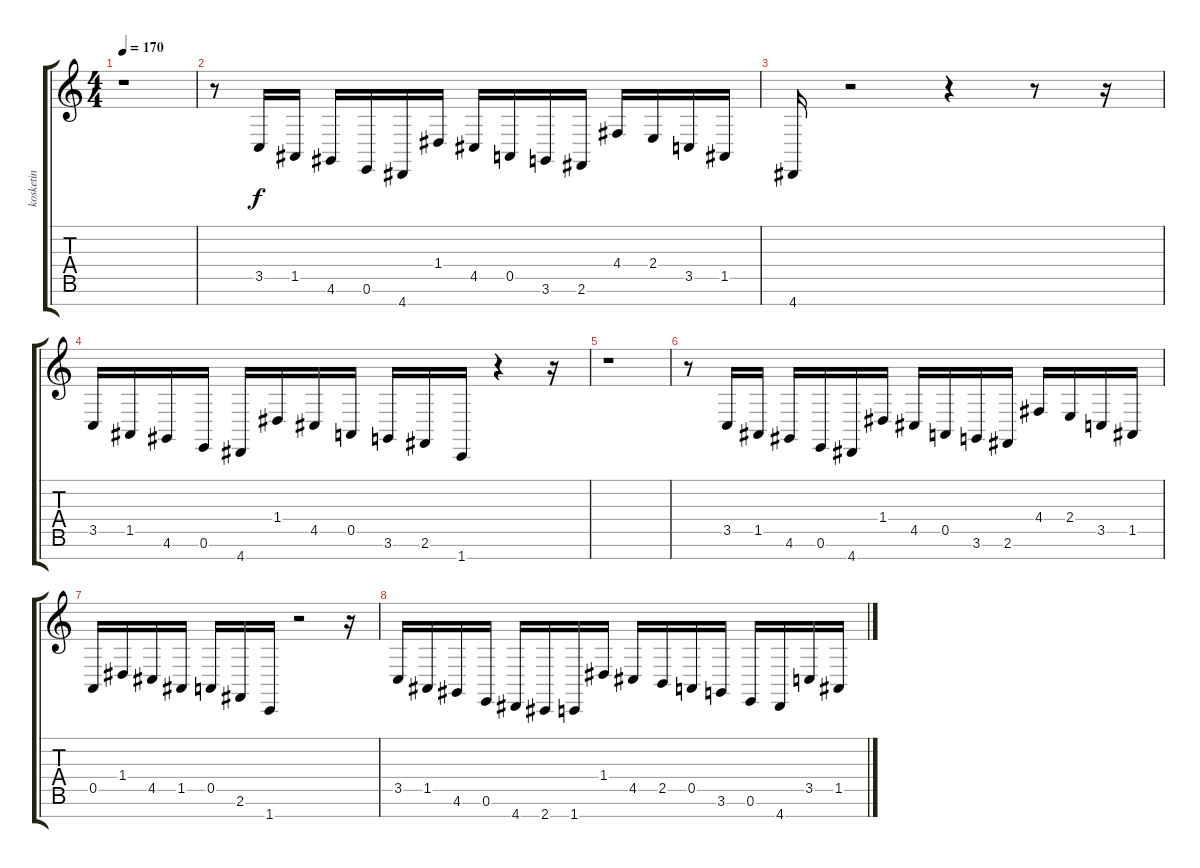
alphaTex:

\track ("kosketin" "kosketin") {instrument lead5charang}
\staff {score tabs}
\tuning (E4 B3 G3 D3 A2 E2 B1) {hide}
\ts (4 4)
\tempo 170
\clef g2
\ks c
r.1{dy f} |
r.8 3.5.16 1.5.16 4.6.16 0.6.16 4.7.16 1.4.16 4.5.16 0.5.16 3.6.16 2.6.16 4.4.16 2.4.16 3.5.16 1.5.16 |
4.7.16 r.2 r.4 r.8 r.16 |
3.5.16 1.5.16 4.6.16 0.6.16 4.7.16 1.4.16 4.5.16 0.5.16 3.6.16 2.6.16 1.7.16 r.4 r.16 |
r.1 |
r.8 3.5.16 1.5.16 4.6.16 0.6.16 4.7.16 1.4.16 4.5.16 0.5.16 3.6.16 2.6.16 4.4.16 2.4.16 3.5.16 1.5.16 |
0.5.16 1.4.16 4.5.16 1.5.16 0.5.16 2.6.16 1.7.16 r.2 r.16 |
3.5.16 1.5.16 4.6.16 0.6.16 4.7.16 2.7.16 1.7.16 1.4.16 4.5.16 2.5.16 0.5.16 3.6.16 0.6.16 4.7.16 3.5.16 1.5.16
